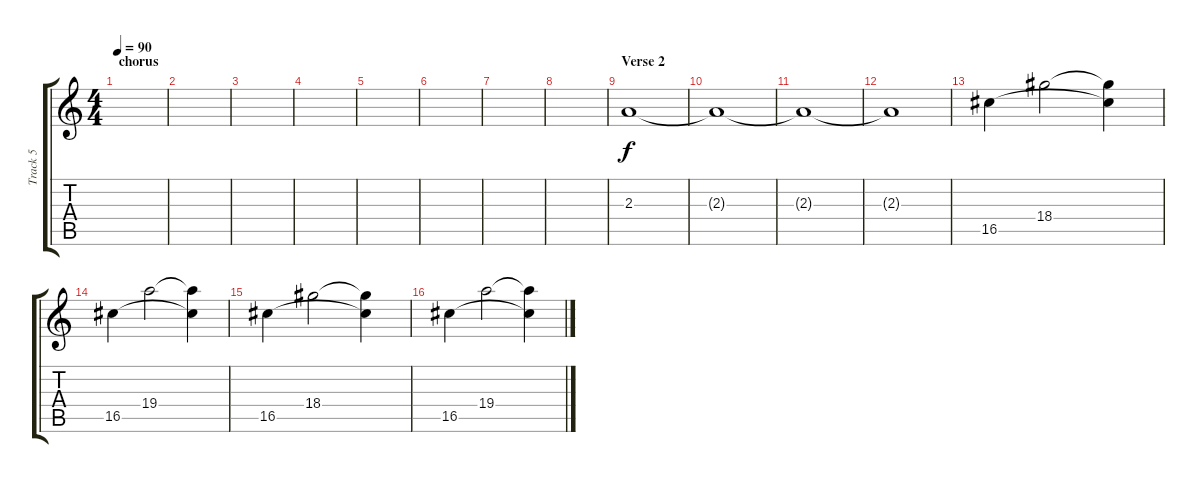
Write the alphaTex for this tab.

\track ("Track 5" "Track 5") {instrument electricguitarjazz}
\staff {score tabs}
\tuning (E4 B3 G3 D3 A2 E2) {hide}
\ts (4 4)
\section ("" "chorus")
\tempo 90
\clef g2
\ks c
|
|
|
|
|
|
|
|
\section ("" "Verse 2")
2.3.1{instrument guitarharmonics} |
2.3{t}.1 |
2.3{t}.1 |
2.3{t}.1 |
16.5.4{instrument electricguitarjazz} 18.4.2 (18.4{t} 16.5{t}).4 |
16.5.4{instrument electricguitarjazz} 19.4.2 (19.4{t} 16.5{t}).4 |
16.5.4{instrument electricguitarjazz} 18.4.2 (18.4{t} 16.5{t}).4 |
16.5.4{instrument electricguitarjazz} 19.4.2 (19.4{t} 16.5{t}).4
